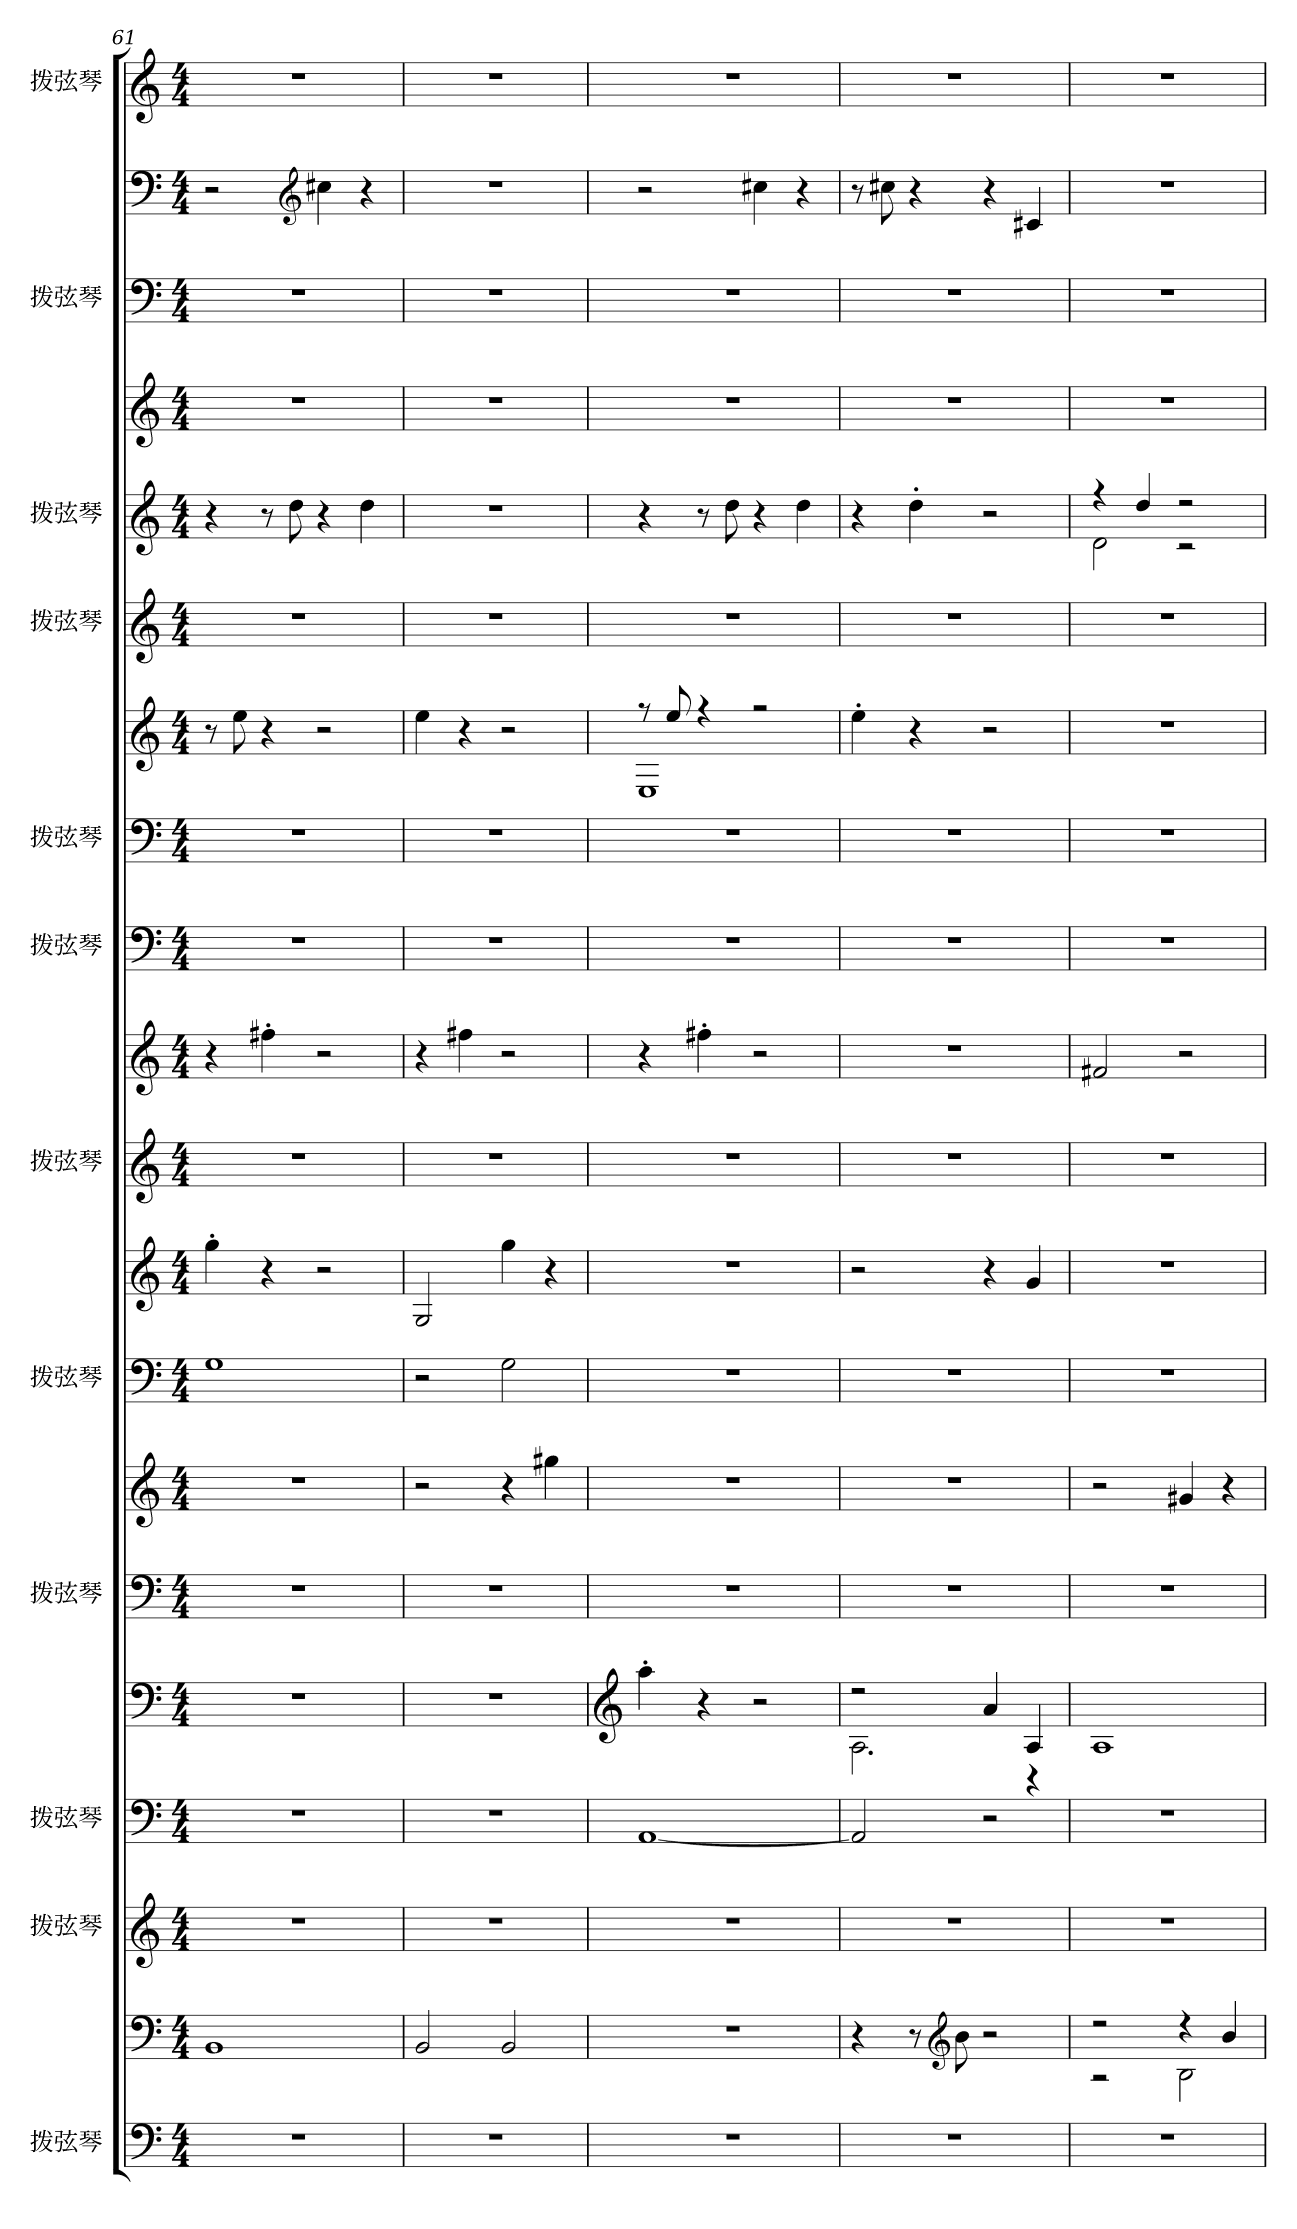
**kern	**kern	**kern	**kern	**kern	**kern	**kern	**kern	**kern	**kern	**kern	**kern	**kern	**kern	**kern	**kern	**kern	**kern	**kern	**kern
*part12	*part12	*part11	*part10	*part10	*part9	*part9	*part8	*part8	*part7	*part7	*part6	*part5	*part5	*part4	*part3	*part3	*part2	*part2	*part1
*staff20	*staff19	*staff18	*staff17	*staff16	*staff15	*staff14	*staff13	*staff12	*staff11	*staff10	*staff9	*staff8	*staff7	*staff6	*staff5	*staff4	*staff3	*staff2	*staff1
*I"拨弦琴	*	*I"拨弦琴	*I"拨弦琴	*	*I"拨弦琴	*	*I"拨弦琴	*	*I"拨弦琴	*	*I"拨弦琴	*I"拨弦琴	*	*I"拨弦琴	*I"拨弦琴	*	*I"拨弦琴	*	*I"拨弦琴
*clefF4	*clefF4	*clefG2	*clefF4	*clefF4	*clefF4	*clefG2	*clefF4	*clefG2	*clefG2	*clefG2	*clefF4	*clefF4	*clefG2	*clefG2	*clefG2	*clefG2	*clefF4	*clefF4	*clefG2
*k[]	*k[]	*k[]	*k[]	*k[]	*k[]	*k[]	*k[]	*k[]	*k[]	*k[]	*k[]	*k[]	*k[]	*k[]	*k[]	*k[]	*k[]	*k[]	*k[]
*M4/4	*M4/4	*M4/4	*M4/4	*M4/4	*M4/4	*M4/4	*M4/4	*M4/4	*M4/4	*M4/4	*M4/4	*M4/4	*M4/4	*M4/4	*M4/4	*M4/4	*M4/4	*M4/4	*M4/4
=61	=61	=61	=61	=61	=61	=61	=61	=61	=61	=61	=61	=61	=61	=61	=61	=61	=61	=61	=61
1r	1BB	1r	1r	1r	1r	1r	1G	4gg'\	1r	4r	1r	1r	8r	1r	4r	1r	1r	2r	1r
.	.	.	.	.	.	.	.	.	.	.	.	.	8ee\	.	.	.	.	.	.
.	.	.	.	.	.	.	.	4r	.	4ff#X'\	.	.	4r	.	8r	.	.	.	.
.	.	.	.	.	.	.	.	.	.	.	.	.	.	.	8dd\	.	.	.	.
*	*	*	*	*	*	*	*	*	*	*	*	*	*	*	*	*	*	*clefG2	*
.	.	.	.	.	.	.	.	2r	.	2r	.	.	2r	.	4r	.	.	4cc#X\	.
.	.	.	.	.	.	.	.	.	.	.	.	.	.	.	4dd\	.	.	4r	.
=62	=62	=62	=62	=62	=62	=62	=62	=62	=62	=62	=62	=62	=62	=62	=62	=62	=62	=62	=62
1r	2BB/	1r	1r	1r	1r	2r	2r	2G/	1r	4r	1r	1r	4ee\	1r	1r	1r	1r	1r	1r
.	.	.	.	.	.	.	.	.	.	4ff#X\	.	.	4r	.	.	.	.	.	.
.	2BB/	.	.	.	.	4r	2G\	4gg\	.	2r	.	.	2r	.	.	.	.	.	.
.	.	.	.	.	.	4gg#X\	.	4r	.	.	.	.	.	.	.	.	.	.	.
!!LO:PB:g=z
=63	=63	=63	=63	=63	=63	=63	=63	=63	=63	=63	=63	=63	=63	=63	=63	=63	=63	=63	=63
*	*	*	*	*clefG2	*	*	*	*	*	*	*	*	*	*	*	*	*	*	*
*	*	*	*	*	*	*	*	*	*	*	*	*	*^	*	*	*	*	*	*
1r	1r	1r	[1AA	4aa'\	1r	1r	1r	1r	1r	4r	1r	1r	8r	1E	1r	4r	1r	1r	2r	1r
.	.	.	.	.	.	.	.	.	.	.	.	.	8ee/	.	.	.	.	.	.	.
.	.	.	.	4r	.	.	.	.	.	4ff#X'\	.	.	4r	.	.	8r	.	.	.	.
.	.	.	.	.	.	.	.	.	.	.	.	.	.	.	.	8dd\	.	.	.	.
.	.	.	.	2r	.	.	.	.	.	2r	.	.	2r	.	.	4r	.	.	4cc#X\	.
.	.	.	.	.	.	.	.	.	.	.	.	.	.	.	.	4dd\	.	.	4r	.
*	*	*	*	*	*	*	*	*	*	*	*	*	*v	*v	*	*	*	*	*	*
=64	=64	=64	=64	=64	=64	=64	=64	=64	=64	=64	=64	=64	=64	=64	=64	=64	=64	=64	=64
*	*	*	*	*^	*	*	*	*	*	*	*	*	*	*	*	*	*	*	*
1r	4r	1r	2AA/]	2r	2.A\	1r	1r	1r	2r	1r	1r	1r	1r	4ee'\	1r	4r	1r	1r	8r	1r
.	.	.	.	.	.	.	.	.	.	.	.	.	.	.	.	.	.	.	8cc#X\	.
.	8r	.	.	.	.	.	.	.	.	.	.	.	.	4r	.	4dd'\	.	.	4r	.
*	*clefG2	*	*	*	*	*	*	*	*	*	*	*	*	*	*	*	*	*	*	*
.	8b\	.	.	.	.	.	.	.	.	.	.	.	.	.	.	.	.	.	.	.
.	2r	.	2r	4a/	.	.	.	.	4r	.	.	.	.	2r	.	2r	.	.	4r	.
.	.	.	.	4A/	4r	.	.	.	4g/	.	.	.	.	.	.	.	.	.	4c#X/	.
*	*	*	*	*v	*v	*	*	*	*	*	*	*	*	*	*	*	*	*	*	*
=65	=65	=65	=65	=65	=65	=65	=65	=65	=65	=65	=65	=65	=65	=65	=65	=65	=65	=65	=65
*	*^	*	*	*	*	*	*	*	*	*	*	*	*	*	*^	*	*	*	*
1r	2r	2r	1r	1r	1A	1r	2r	1r	1r	1r	2f#X/	1r	1r	1r	1r	4r	2d\	1r	1r	1r	1r
.	.	.	.	.	.	.	.	.	.	.	.	.	.	.	.	4dd/	.	.	.	.	.
.	4r	2B\	.	.	.	.	4g#X/	.	.	.	2r	.	.	.	.	2r	2r	.	.	.	.
.	4b/	.	.	.	.	.	4r	.	.	.	.	.	.	.	.	.	.	.	.	.	.
*	*v	*v	*	*	*	*	*	*	*	*	*	*	*	*	*	*v	*v	*	*	*	*
=	=	=	=	=	=	=	=	=	=	=	=	=	=	=	=	=	=	=	=
*-	*-	*-	*-	*-	*-	*-	*-	*-	*-	*-	*-	*-	*-	*-	*-	*-	*-	*-	*-
